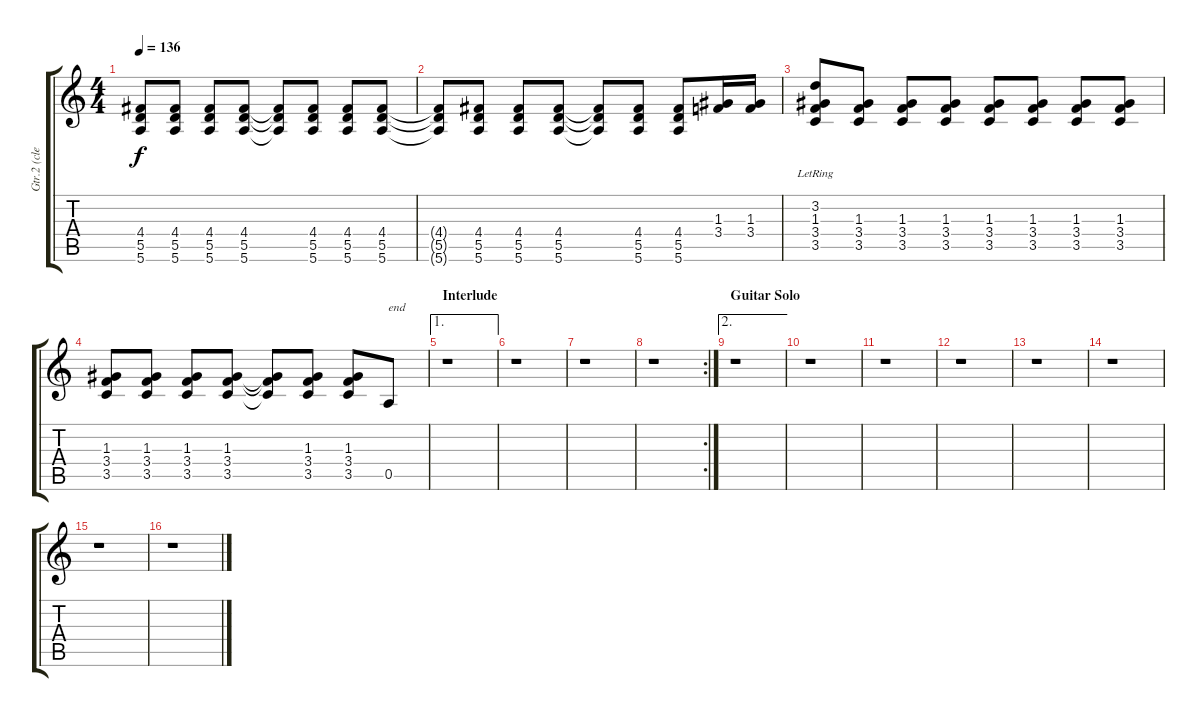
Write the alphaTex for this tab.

\track ("Gtr.2 (clean)" "Gtr.2 (cle") {instrument electricguitarjazz}
\staff {score tabs}
\tuning (E4 B3 G3 D3 A2 E2) {hide}
\ts (4 4)
\tempo 136
\clef g2
\ks c
(4.4 5.5 5.6).8{dy f} (4.4 5.5 5.6).8 (4.4 5.5 5.6).8 (4.4 5.5 5.6).8 (4.4{t} 5.5{t} 5.6{t}).8 (4.4 5.5 5.6).8 (4.4 5.5 5.6).8 (4.4 5.5 5.6).8 |
(4.4{t} 5.5{t} 5.6{t}).8 (4.4 5.5 5.6).8 (4.4 5.5 5.6).8 (4.4 5.5 5.6).8 (4.4{t} 5.5{t} 5.6{t}).8 (4.4 5.5 5.6).8 (4.4 5.5 5.6).8 (1.3 3.4).16 (1.3 3.4).16 |
(3.2{lr} 1.3 3.4 3.5).8 (1.3 3.4 3.5).8 (1.3 3.4 3.5).8 (1.3 3.4 3.5).8 (1.3 3.4 3.5).8 (1.3 3.4 3.5).8 (1.3 3.4 3.5).8 (1.3 3.4 3.5).8 |
(1.3 3.4 3.5).8 (1.3 3.4 3.5).8 (1.3 3.4 3.5).8 (1.3 3.4 3.5).8 (1.3{t} 3.4{t} 3.5{t}).8 (1.3 3.4 3.5).8 (1.3 3.4 3.5).8 0.5.8{txt "end"} |
\ae 1
\section ("" "Interlude")
r.1 |
r.1 |
r.1 |
\rc 2
r.1 |
\ae 2
\section ("" "Guitar Solo")
r.1 |
r.1 |
r.1 |
r.1 |
r.1 |
r.1 |
r.1 |
r.1
